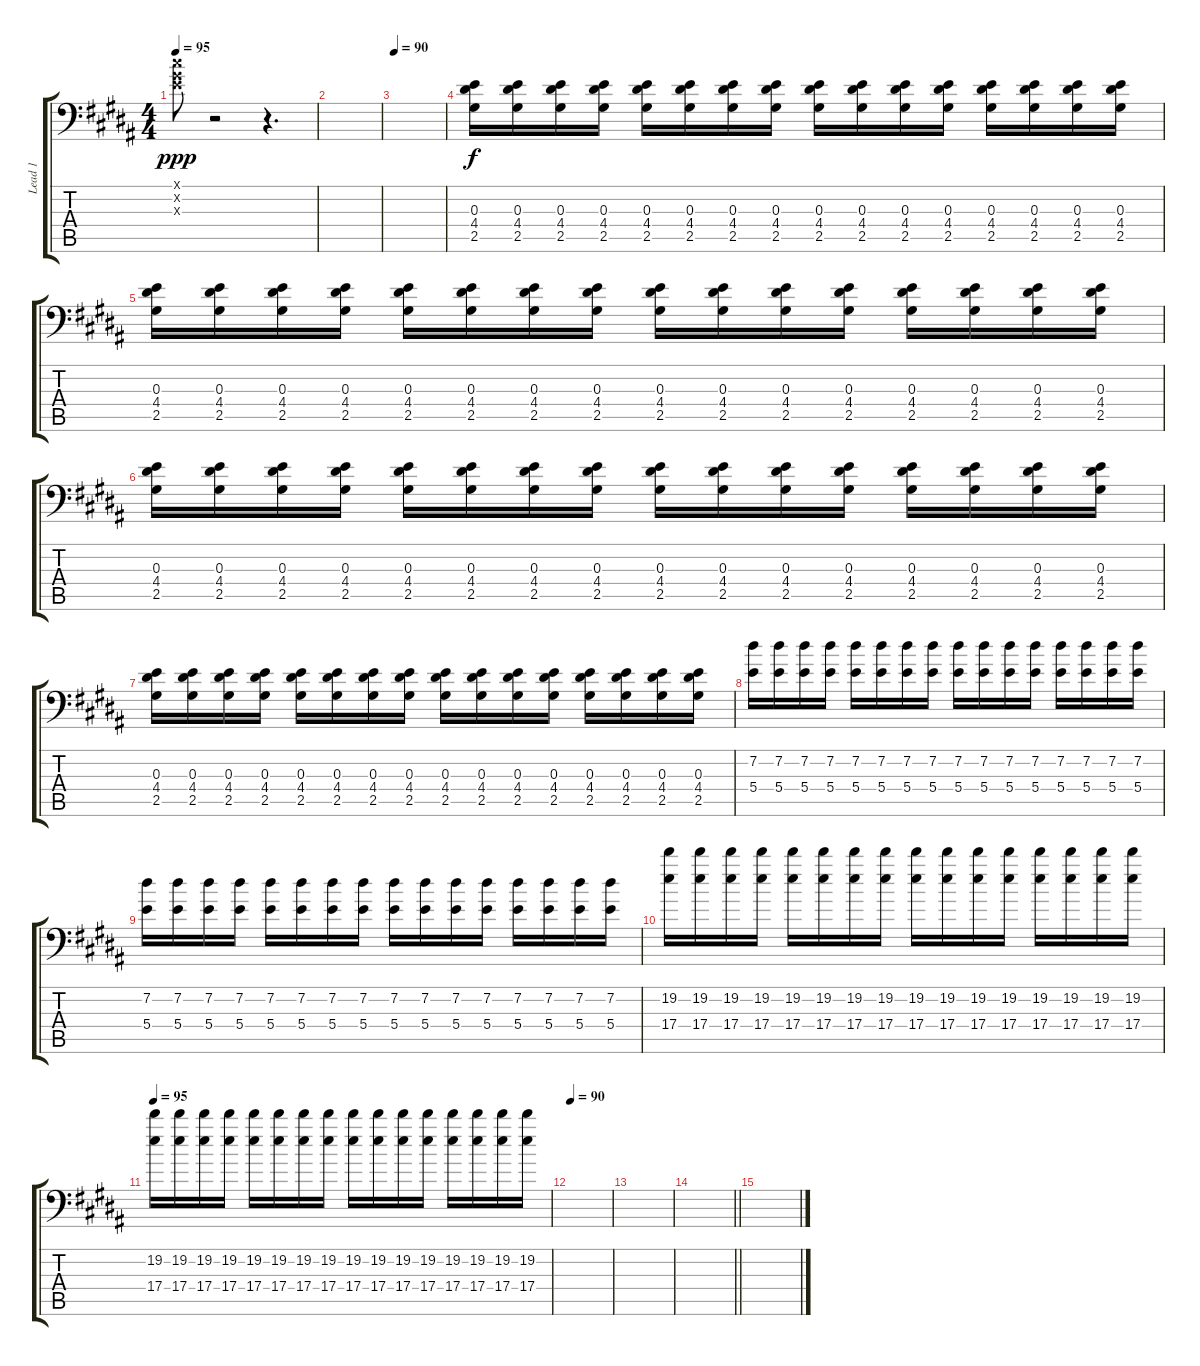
\track ("Lead 1" "Lead 1") {instrument distortionguitar}
\staff {score tabs}
\tuning (Db4 Ab3 E3 B2 Gb2 Ab1) {hide}
\ts (4 4)
\tempo 95
\clef f4
\ks b
(0.1{x} 0.2{x} 0.3{x}).8{dy ppp} r.2 r.4{d} |
|
\tempo 90
|
(0.3 4.4 2.5).16{dy f volume 10 balance 8} (0.3 4.4 2.5).16 (0.3 4.4 2.5).16 (0.3 4.4 2.5).16 (0.3 4.4 2.5).16 (0.3 4.4 2.5).16 (0.3 4.4 2.5).16 (0.3 4.4 2.5).16 (0.3 4.4 2.5).16 (0.3 4.4 2.5).16 (0.3 4.4 2.5).16 (0.3 4.4 2.5).16 (0.3 4.4 2.5).16 (0.3 4.4 2.5).16 (0.3 4.4 2.5).16 (0.3 4.4 2.5).16 |
(0.3 4.4 2.5).16 (0.3 4.4 2.5).16 (0.3 4.4 2.5).16 (0.3 4.4 2.5).16 (0.3 4.4 2.5).16 (0.3 4.4 2.5).16 (0.3 4.4 2.5).16 (0.3 4.4 2.5).16 (0.3 4.4 2.5).16 (0.3 4.4 2.5).16 (0.3 4.4 2.5).16 (0.3 4.4 2.5).16 (0.3 4.4 2.5).16 (0.3 4.4 2.5).16 (0.3 4.4 2.5).16 (0.3 4.4 2.5).16 |
(0.3 4.4 2.5).16 (0.3 4.4 2.5).16 (0.3 4.4 2.5).16 (0.3 4.4 2.5).16 (0.3 4.4 2.5).16 (0.3 4.4 2.5).16 (0.3 4.4 2.5).16 (0.3 4.4 2.5).16 (0.3 4.4 2.5).16 (0.3 4.4 2.5).16 (0.3 4.4 2.5).16 (0.3 4.4 2.5).16 (0.3 4.4 2.5).16 (0.3 4.4 2.5).16 (0.3 4.4 2.5).16 (0.3 4.4 2.5).16 |
(0.3 4.4 2.5).16 (0.3 4.4 2.5).16 (0.3 4.4 2.5).16 (0.3 4.4 2.5).16 (0.3 4.4 2.5).16 (0.3 4.4 2.5).16 (0.3 4.4 2.5).16 (0.3 4.4 2.5).16 (0.3 4.4 2.5).16 (0.3 4.4 2.5).16 (0.3 4.4 2.5).16 (0.3 4.4 2.5).16 (0.3 4.4 2.5).16 (0.3 4.4 2.5).16 (0.3 4.4 2.5).16 (0.3 4.4 2.5).16 |
(7.2 5.4).16 (7.2 5.4).16 (7.2 5.4).16 (7.2 5.4).16 (7.2 5.4).16 (7.2 5.4).16 (7.2 5.4).16 (7.2 5.4).16 (7.2 5.4).16 (7.2 5.4).16 (7.2 5.4).16 (7.2 5.4).16 (7.2 5.4).16 (7.2 5.4).16 (7.2 5.4).16 (7.2 5.4).16 |
(7.2 5.4).16 (7.2 5.4).16 (7.2 5.4).16 (7.2 5.4).16 (7.2 5.4).16 (7.2 5.4).16 (7.2 5.4).16 (7.2 5.4).16 (7.2 5.4).16 (7.2 5.4).16 (7.2 5.4).16 (7.2 5.4).16 (7.2 5.4).16 (7.2 5.4).16 (7.2 5.4).16 (7.2 5.4).16 |
(19.2 17.4).16 (19.2 17.4).16 (19.2 17.4).16 (19.2 17.4).16 (19.2 17.4).16 (19.2 17.4).16 (19.2 17.4).16 (19.2 17.4).16 (19.2 17.4).16 (19.2 17.4).16 (19.2 17.4).16 (19.2 17.4).16 (19.2 17.4).16 (19.2 17.4).16 (19.2 17.4).16 (19.2 17.4).16 |
\tempo 95
(19.2 17.4).16 (19.2 17.4).16 (19.2 17.4).16 (19.2 17.4).16 (19.2 17.4).16 (19.2 17.4).16 (19.2 17.4).16 (19.2 17.4).16 (19.2 17.4).16 (19.2 17.4).16 (19.2 17.4).16 (19.2 17.4).16 (19.2 17.4).16 (19.2 17.4).16 (19.2 17.4).16 (19.2 17.4).16 |
\tempo 90
|
|
\barLineRight lightlight
|
\section ("" "")
